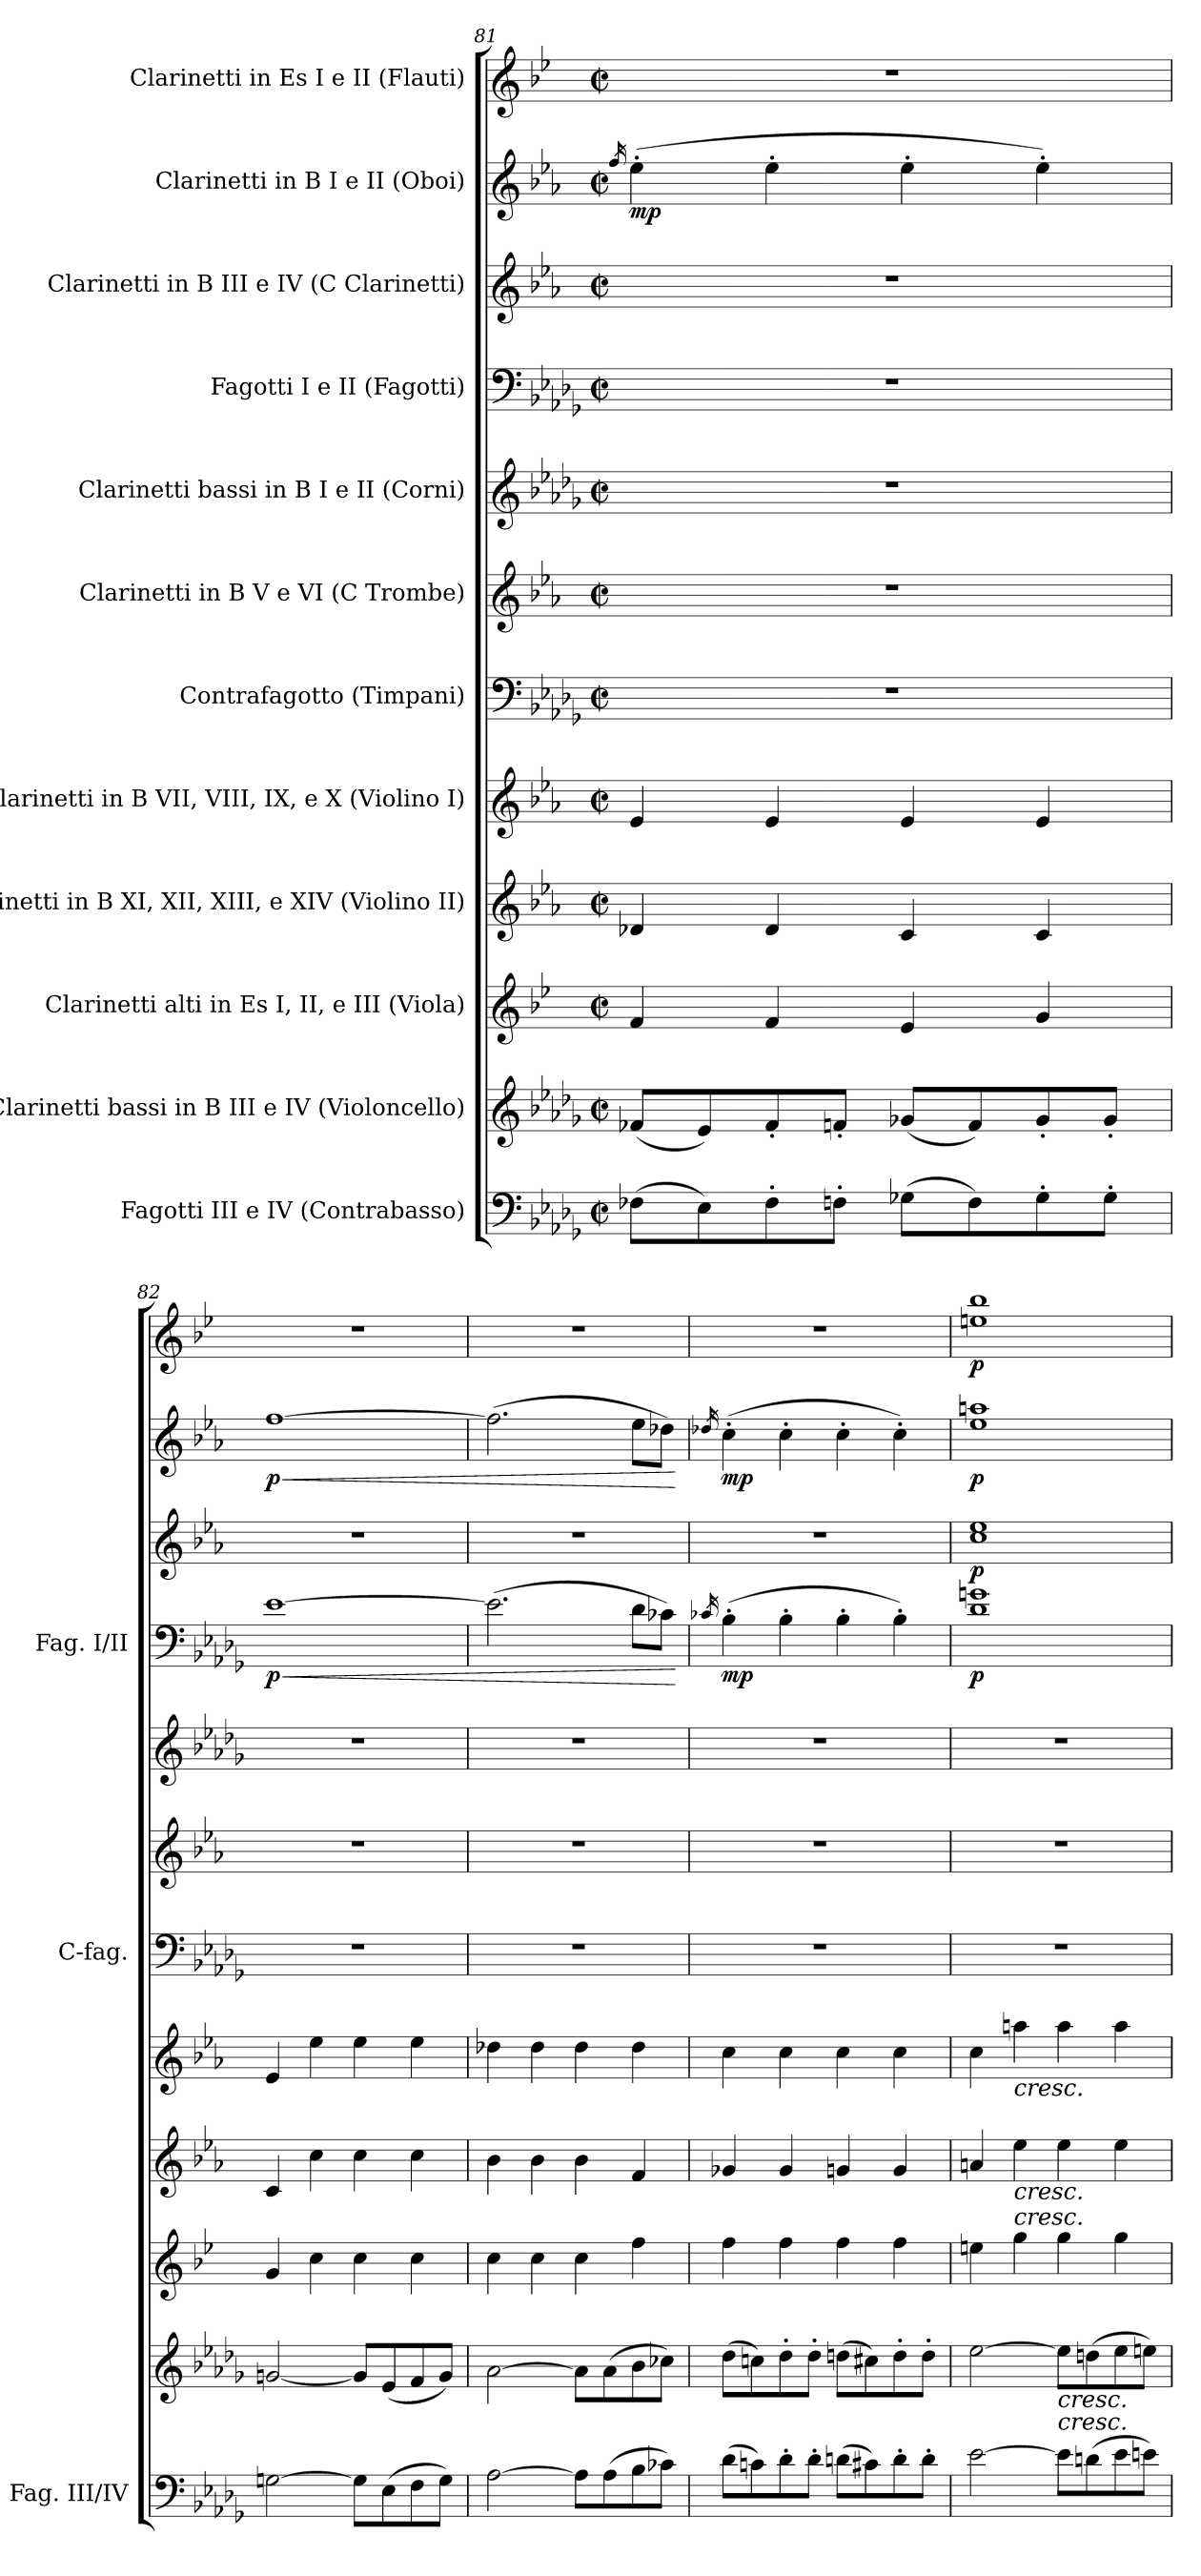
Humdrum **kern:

**kern	**kern	**kern	**kern	**kern	**kern	**kern	**kern	**kern	**dynam	**kern	**dynam	**kern	**dynam	**kern	**dynam
*part12	*part11	*part10	*part9	*part8	*part7	*part6	*part5	*part4	*part4	*part3	*part3	*part2	*part2	*part1	*part1
*staff12	*staff11	*staff10	*staff9	*staff8	*staff7	*staff6	*staff5	*staff4	*staff4	*staff3	*staff3	*staff2	*staff2	*staff1	*staff1
*I"Fagotti III e IV (Contrabasso)	*I"Clarinetti bassi in B III e IV (Violoncello)	*I"Clarinetti alti in Es I, II, e III (Viola)	*I"Clarinetti in B XI, XII, XIII, e XIV (Violino II)	*I"Clarinetti in B VII, VIII, IX, e X (Violino I)	*I"Contrafagotto (Timpani)	*I"Clarinetti in B V e VI (C Trombe)	*I"Clarinetti bassi in B I e II (Corni)	*I"Fagotti I e II (Fagotti)	*	*I"Clarinetti in B III e IV (C Clarinetti)	*	*I"Clarinetti in B I e II (Oboi)	*	*I"Clarinetti in Es I e II (Flauti)	*
*I'Fag. III/IV	*	*	*	*	*I'C-fag.	*	*	*I'Fag. I/II	*	*	*	*	*	*	*
*clefF4	*clefG2	*clefG2	*clefG2	*clefG2	*clefF4	*clefG2	*clefG2	*clefF4	*	*clefG2	*	*clefG2	*	*clefG2	*
*	*ITrd8c14	*ITrd5c9	*ITrd1c2	*ITrd1c2	*ITrd7c12	*ITrd1c2	*ITrd8c14	*	*	*ITrd1c2	*	*ITrd1c2	*	*ITrd-2c-3	*
*k[b-e-a-d-g-]	*k[b-e-a-d-g-]	*k[b-e-a-d-g-]	*k[b-e-a-d-g-]	*k[b-e-a-d-g-]	*k[b-e-a-d-g-]	*k[b-e-a-d-g-]	*k[b-e-a-d-g-]	*k[b-e-a-d-g-]	*	*k[b-e-a-d-g-]	*	*k[b-e-a-d-g-]	*	*k[b-e-a-d-g-]	*
*M2/2	*M2/2	*M2/2	*M2/2	*M2/2	*M2/2	*M2/2	*M2/2	*M2/2	*	*M2/2	*	*M2/2	*	*M2/2	*
*met(c|)	*met(c|)	*met(c|)	*met(c|)	*met(c|)	*met(c|)	*met(c|)	*met(c|)	*met(c|)	*	*met(c|)	*	*met(c|)	*	*met(c|)	*
=81	=81	=81	=81	=81	=81	=81	=81	=81	=81	=81	=81	=81	=81	=81	=81
.	.	.	.	.	.	.	.	.	.	.	.	16qee-/	.	.	.
!	!	!	!	!	!	!	!	!	!	!	!	!	!LO:DY:b	!	!
(>8F-X\L	(<8F-X/L	4A-/	4c-X/	4d-/	1r	1r	1r	1r	.	1r	.	(>4dd-'\	mp	1r	.
8E-\)	8E-/)	.	.	.	.	.	.	.	.	.	.	.	.	.	.
8F-'\	8F-'/	4A-/	4c-/	4d-/	.	.	.	.	.	.	.	4dd-'\	.	.	.
8Fn'\J	8Fn'/J	.	.	.	.	.	.	.	.	.	.	.	.	.	.
(>8G-X\L	(<8G-X/L	4G-/	4B-/	4d-/	.	.	.	.	.	.	.	4dd-'\	.	.	.
8F\)	8F/)	.	.	.	.	.	.	.	.	.	.	.	.	.	.
8G-'\	8G-'/	4B-/	4B-/	4d-/	.	.	.	.	.	.	.	4dd-'\)	.	.	.
8G-'\J	8G-'/J	.	.	.	.	.	.	.	.	.	.	.	.	.	.
=82	=82	=82	=82	=82	=82	=82	=82	=82	=82	=82	=82	=82	=82	=82	=82
!	!	!	!	!	!	!	!	!	!LO:HP:b	!	!	!	!LO:HP:b	!	!
!	!	!	!	!	!	!	!	!	!LO:DY:n=1:b	!	!	!	!LO:DY:n=1:b	!	!
[2Gn\	[2Gn/	4B-/	4B-/	4d-/	1r	1r	1r	[1e-	< p	1r	.	[1ee-	< p	1r	.
.	.	4e-\	4b-\	4dd-\	.	.	.	.	.	.	.	.	.	.	.
8G\L]	8G/L]	4e-\	4b-\	4dd-\	.	.	.	.	.	.	.	.	.	.	.
(>8E-\	(<8E-/	.	.	.	.	.	.	.	.	.	.	.	.	.	.
8F\	8F/	4e-\	4b-\	4dd-\	.	.	.	.	.	.	.	.	.	.	.
8G\J)	8G/J)	.	.	.	.	.	.	.	.	.	.	.	.	.	.
=83	=83	=83	=83	=83	=83	=83	=83	=83	=83	=83	=83	=83	=83	=83	=83
[2A-\	[2A-\	4e-\	4a-\	4cc-X\	1r	1r	1r	(>2.e-\]	.	1r	.	(>2.ee-\]	.	1r	.
.	.	4e-\	4a-\	4cc-\	.	.	.	.	.	.	.	.	.	.	.
8A-\L]	8A-\L]	4e-\	4a-\	4cc-\	.	.	.	.	.	.	.	.	.	.	.
(>8A-\	(>8A-\	.	.	.	.	.	.	.	.	.	.	.	.	.	.
8B-\	8B-\	4a-\	4e-/	4cc-\	.	.	.	8d-\L	.	.	.	8dd-\L	.	.	.
8c-X\J)	8c-X\J)	.	.	.	.	.	.	8c-X\J)	.	.	.	8cc-X\J)	.	.	.
.	.	.	.	.	.	.	.	.	[	.	.	.	[	.	.
!!LO:LB:g=z
=84	=84	=84	=84	=84	=84	=84	=84	=84	=84	=84	=84	=84	=84	=84	=84
.	.	.	.	.	.	.	.	16qc-X/	.	.	.	16qcc-X/	.	.	.
!	!	!	!	!	!	!	!	!	!LO:DY:b	!	!	!	!LO:DY:b	!	!
(>8d-\L	(>8d-\L	4a-\	4f-X/	4b-\	1r	1r	1r	(>4B-'\	mp	1r	.	(>4b-'\	mp	1r	.
8cn\)	8cn\)	.	.	.	.	.	.	.	.	.	.	.	.	.	.
8d-'\	8d-'\	4a-\	4f-/	4b-\	.	.	.	4B-'\	.	.	.	4b-'\	.	.	.
8d-'\J	8d-'\J	.	.	.	.	.	.	.	.	.	.	.	.	.	.
(>8dn\L	(>8dn\L	4a-\	4fn/	4b-\	.	.	.	4B-'\	.	.	.	4b-'\	.	.	.
8c#X\)	8c#X\)	.	.	.	.	.	.	.	.	.	.	.	.	.	.
8d'\	8d'\	4a-\	4f/	4b-\	.	.	.	4B-'\)	.	.	.	4b-'\)	.	.	.
8d'\J	8d'\J	.	.	.	.	.	.	.	.	.	.	.	.	.	.
!!LO:PB:g=z
=85	=85	=85	=85	=85	=85	=85	=85	=85	=85	=85	=85	=85	=85	=85	=85
!	!	!	!	!	!	!	!	!	!LO:DY:b	!	!LO:DY:b	!	!LO:DY:b	!	!LO:DY:b
[2e-\	[2e-\	4gn\	4gn/	4b-\	1r	1r	1r	1d- 1gn	p	1b- 1dd-	p	1dd- 1ggn	p	1ggn 1ddd-	p
!	!	!	!	!LO:TX:b:i:t=cresc.	!	!	!	!	!	!	!	!	!	!	!
!	!	!	!LO:TX:b:i:t=cresc.	!	!	!	!	!	!	!	!	!	!	!	!
!	!	!LO:TX:a:i:t=cresc.	!	!	!	!	!	!	!	!	!	!	!	!	!
.	.	4b-\	4dd-\	4ggn\	.	.	.	.	.	.	.	.	.	.	.
!	!LO:TX:b:i:t=cresc.	!	!	!	!	!	!	!	!	!	!	!	!	!	!
!LO:TX:a:i:t=cresc.	!	!	!	!	!	!	!	!	!	!	!	!	!	!	!
8e-\L]	8e-\L]	4b-\	4dd-\	4gg\	.	.	.	.	.	.	.	.	.	.	.
(>8dn\	(>8dn\	.	.	.	.	.	.	.	.	.	.	.	.	.	.
8e-\	8e-\	4b-\	4dd-\	4gg\	.	.	.	.	.	.	.	.	.	.	.
8en\J)	8en\J)	.	.	.	.	.	.	.	.	.	.	.	.	.	.
=	=	=	=	=	=	=	=	=	=	=	=	=	=	=	=
*-	*-	*-	*-	*-	*-	*-	*-	*-	*-	*-	*-	*-	*-	*-	*-
